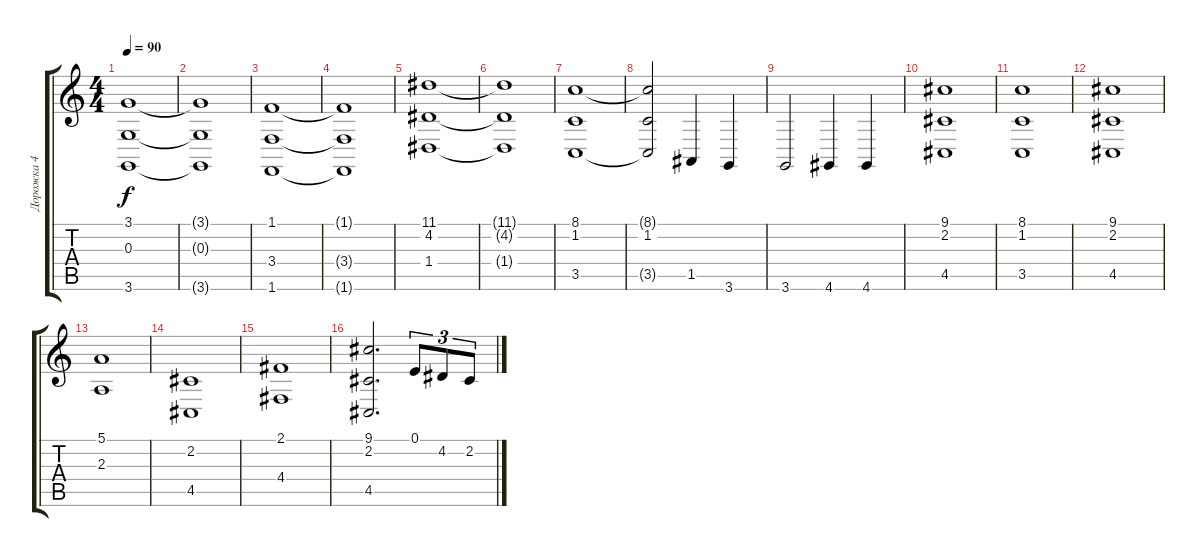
\track ("Дорожка 4" "Дорожка 4") {instrument stringensemble2}
\staff {score tabs}
\tuning (E4 B3 G3 D3 A2 E2) {hide}
\ts (4 4)
\tempo 90
\clef g2
\ks c
(3.1 0.3 3.6).1{dy f} |
(3.1{t} 0.3{t} 3.6{t}).1 |
(1.1 3.4 1.6).1 |
(1.1{t} 3.4{t} 1.6{t}).1 |
(11.1 4.2 1.4).1 |
(11.1{t} 4.2{t} 1.4{t}).1 |
(8.1 1.2 3.5).1 |
(8.1{t} 1.2 3.5{t}).2 1.5.4 3.6.4 |
3.6.2 4.6.4 4.6.4 |
(9.1 2.2 4.5).1 |
(8.1 1.2 3.5).1 |
(9.1 2.2 4.5).1 |
(5.1 2.3).1 |
(2.2 4.5).1 |
(2.1 4.4).1 |
(9.1 2.2 4.5).2{d} 0.1.8{tu (3 2)} 4.2.8{tu (3 2)} 2.2.8{tu (3 2)}
